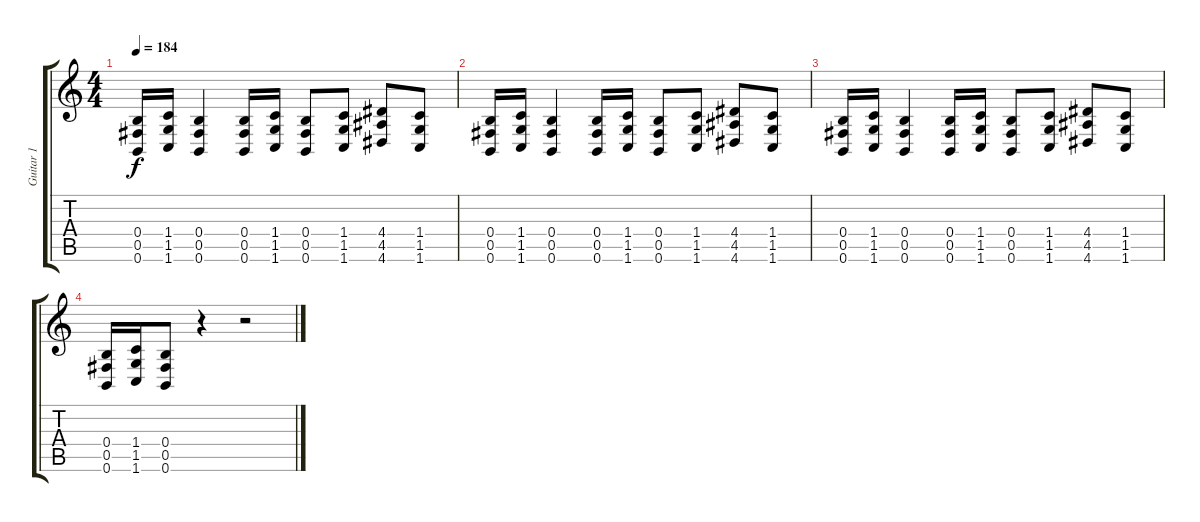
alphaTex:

\track ("Guitar 1" "Guitar 1") {instrument distortionguitar}
\staff {score tabs}
\tuning (Db4 Ab3 E3 B2 Gb2 B1) {hide}
\ts (4 4)
\tempo 184
\clef g2
\ks c
(0.4 0.5 0.6).16{dy f} (1.4 1.5 1.6).16 (0.4 0.5 0.6).4 (0.4 0.5 0.6).16 (1.4 1.5 1.6).16 (0.4 0.5 0.6).8 (1.4 1.5 1.6).8 (4.4 4.5 4.6).8 (1.4 1.5 1.6).8 |
(0.4 0.5 0.6).16 (1.4 1.5 1.6).16 (0.4 0.5 0.6).4 (0.4 0.5 0.6).16 (1.4 1.5 1.6).16 (0.4 0.5 0.6).8 (1.4 1.5 1.6).8 (4.4 4.5 4.6).8 (1.4 1.5 1.6).8 |
(0.4 0.5 0.6).16 (1.4 1.5 1.6).16 (0.4 0.5 0.6).4 (0.4 0.5 0.6).16 (1.4 1.5 1.6).16 (0.4 0.5 0.6).8 (1.4 1.5 1.6).8 (4.4 4.5 4.6).8 (1.4 1.5 1.6).8 |
(0.4 0.5 0.6).16 (1.4 1.5 1.6).16 (0.4 0.5 0.6).8 r.4 r.2
